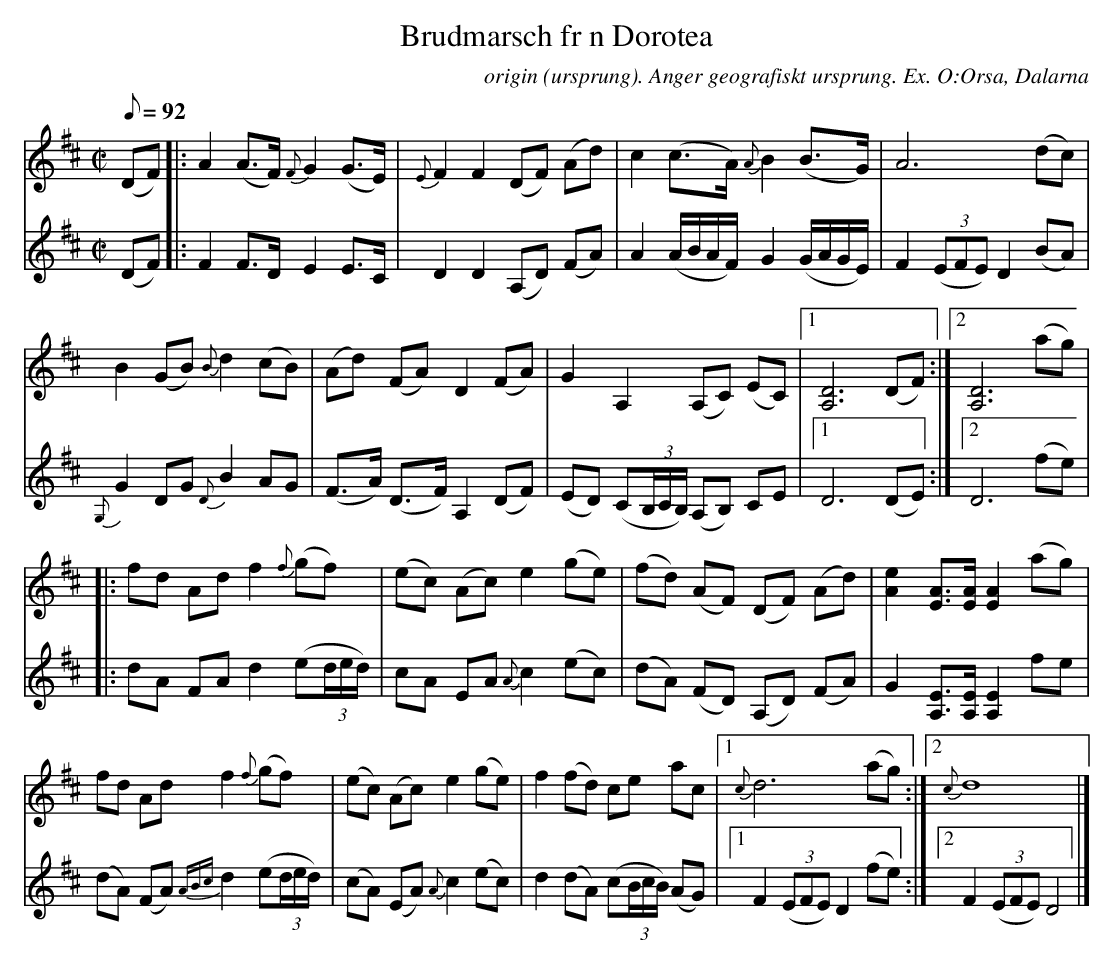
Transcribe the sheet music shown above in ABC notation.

X:1
T: Brudmarsch fr n Dorotea
O: origin (ursprung). Anger geografiskt ursprung. Ex. O:Orsa, Dalarna
M: C|
L: 1/8
Q: 92
K: D
V:1
(DF) |: A2(A>F) {F}G2(G>E) | {E}F2F2 (DF) (Ad) | c2(c>A) {A}B2(B>G) | A6(dc) |
B2(GB) {B}d2(cB) | (Ad) (FA) D2(FA) | G2A,2 (A,C) (EC) |1 [A,D]6(DF) :|2 [A,D]6(ag) |
|: fd Ad f2{f}(gf) | (ec) (Ac) e2(ge) | (fd) (AF) (DF) (Ad) | [Ae]2[EA]>[EA] [EA]2(ag) |
fd Ad f2{f}(gf) | (ec) (Ac) e2(ge) | f2 (fd) ce ac |1 {c}d6(ag) :|2 {c}d8 |]
V:2
(DF) |: F2F>D E2E>C | D2D2 (A,D) (FA) | A2(A/B/A/F/) G2(G/A/G/E/) | F2 (3(EFE) D2(BA) |
{G,}G2DG {D}B2AG | (F>A) (D>F) A,2(DF) | (ED) (C(3B,/C/B,/) (A,B,) CE |1 D6(DE) :|2 D6(fe) |
|: dA FA d2 (e(3d/e/d/) | cA EA {A}c2(ec) | (dA) (FD) (A,D) (FA) | G2[A,E]>[A,E] [A,E]2fe |
(dA) (FA) {ABc}d2(e(3d/e/d/) | (cA) (EA) {A}c2(ec) | d2(dA) (c(3B/c/B/) (AG) |1 F2((3EFE) D2(fe) :|2 F2((3EFE) D4 |]
